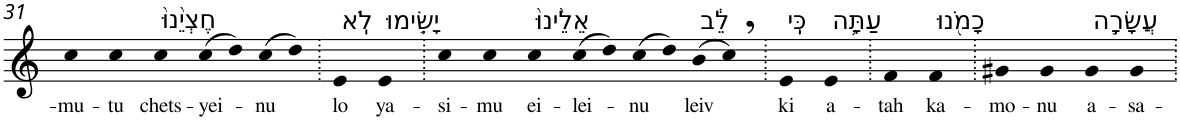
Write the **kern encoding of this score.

**kern	**text
*part1	*part1
*staff1	*staff1
*I"Piano	*
*I'Pno	*
!!LO:PB:g=z
*clefG2	*
*k[]	*
=31	=31
!	!LO:LY:b
4cc	-mu-
!	!LO:LY:b
4cc	-tu
!LO:TX:a:t=חֶצְיֵ֙נוּ֙	!
!	!LO:LY:b
4cc	chets-
!	!LO:LY:b
(>8cc	-yei-
8dd)	.
!	!LO:LY:b
(>8cc	-nu
8dd)	.
=32.	=32.
!LO:TX:a:t=לֹֽא	!
!	!LO:LY:b
4e	lo
!LO:TX:a:t=יָשִׂ֤ימוּ	!
!	!LO:LY:b
4e	ya-
=33.	=33.
!	!LO:LY:b
4cc	-si-
!	!LO:LY:b
4cc	-mu
!LO:TX:a:t=אֵלֵ֙ינוּ֙	!
!	!LO:LY:b
4cc	ei-
!	!LO:LY:b
(>8cc	-lei-
8dd)	.
!	!LO:LY:b
(>8cc	-nu
8dd)	.
!LO:TX:a:t=לֵ֔ב	!
!	!LO:LY:b
(>8b	leiv
8cc,)	.
=34.	=34.
!LO:TX:a:t=כִּֽי	!
!	!LO:LY:b
4e	ki
!LO:TX:a:t=עַתָּ֥ה	!
!	!LO:LY:b
4e	a-
=35.	=35.
!	!LO:LY:b
4f	-tah
!LO:TX:a:t=כָמֹ֖נוּ	!
!	!LO:LY:b
4f	ka-
=36.	=36.
!	!LO:LY:b
4g#X	-mo-
!	!LO:LY:b
4g#	-nu
!LO:TX:a:t=עֲשָׂרָ֣ה	!
!	!LO:LY:b
4g#	a-
!	!LO:LY:b
4g#	-sa-
=.	=.
*-	*-
